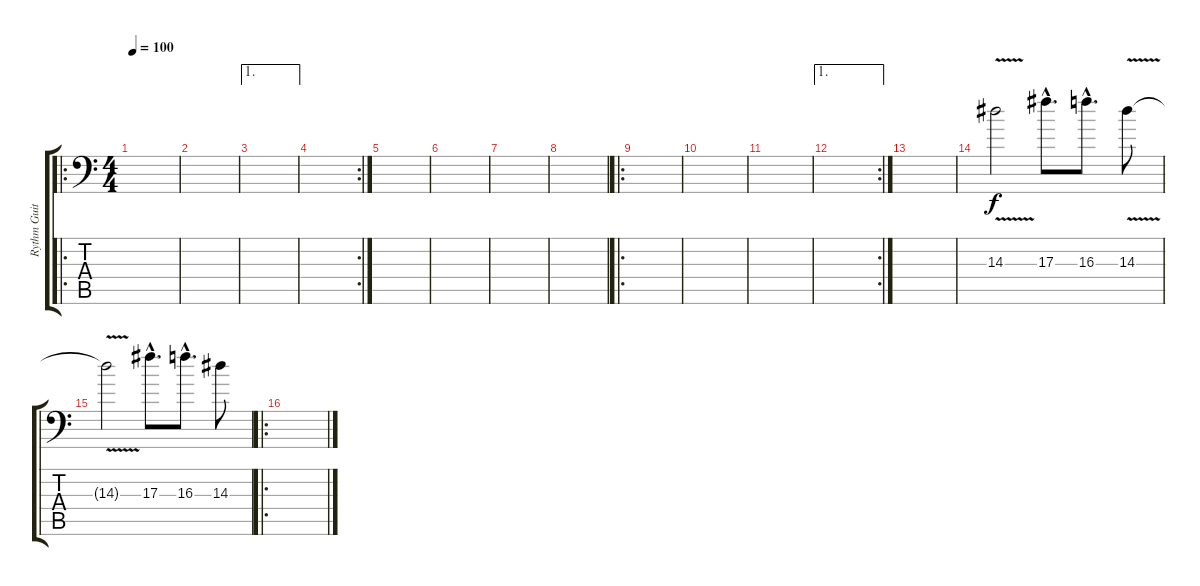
\track ("Rythm Guitar 2" "Rythm Guit") {instrument distortionguitar}
\staff {score tabs}
\tuning (Bb3 F3 Db3 Ab2 Eb2 Bb1) {hide}
\ro
\ts (4 4)
\tempo 100
\clef f4
\ks c
|
|
\ae 1
|
\rc 2
|
|
|
|
|
\ro
|
|
|
\ae 1
\rc 2
|
|
14.3{v}.2 17.3{hac}.8{d} 16.3{hac}.8{d} 14.3{v}.8 |
14.3{t}.2 17.3{hac}.8{d} 16.3{hac}.8{d} 14.3.8 |
\ro
